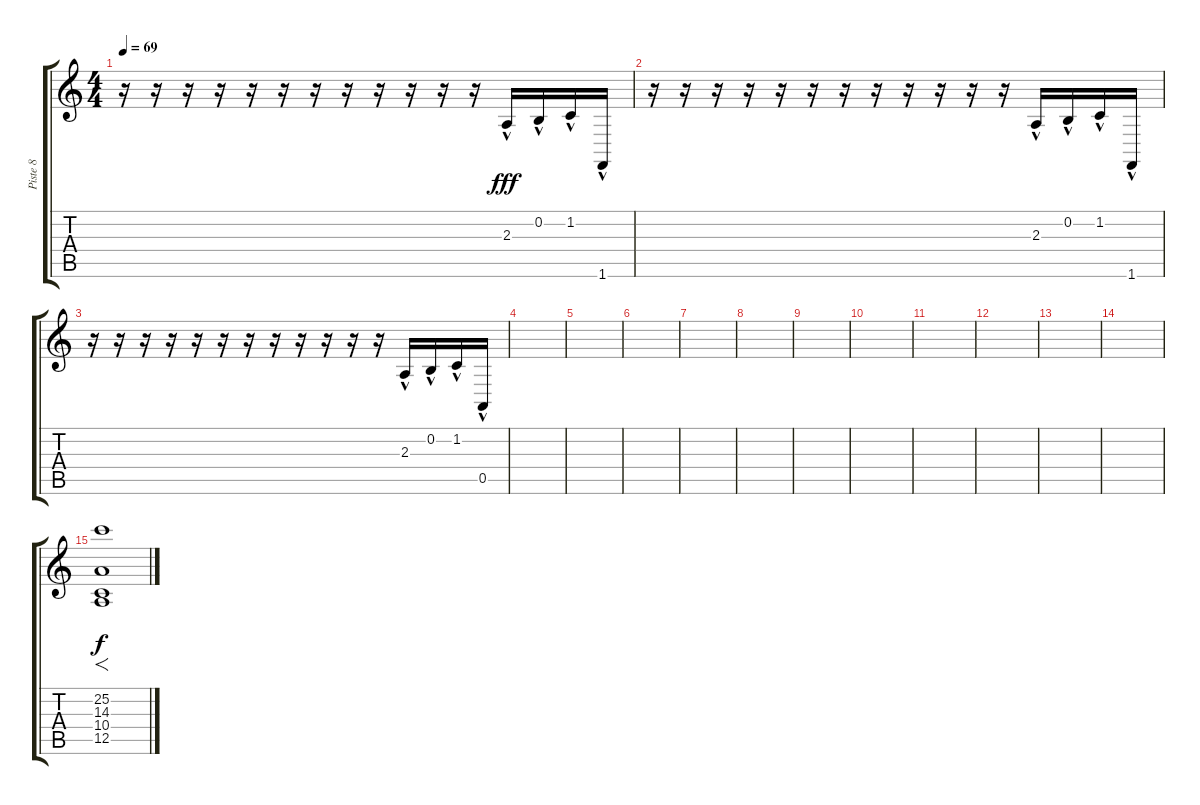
\track ("Piste 8" "Piste 8") {instrument synthstrings2}
\staff {score tabs}
\tuning (E4 B3 G3 D3 A2 E2) {hide}
\ts (4 4)
\tempo 69
\clef g2
\ks c
r.16{dy fff} r.16 r.16 r.16 r.16 r.16 r.16 r.16 r.16 r.16 r.16 r.16 2.3{hac}.16 0.2{hac}.16 1.2{hac}.16 1.6{hac}.16 |
r.16 r.16 r.16 r.16 r.16 r.16 r.16 r.16 r.16 r.16 r.16 r.16 2.3{hac}.16 0.2{hac}.16 1.2{hac}.16 1.6{hac}.16 |
r.16 r.16 r.16 r.16 r.16 r.16 r.16 r.16 r.16 r.16 r.16 r.16 2.3{hac}.16 0.2{hac}.16 1.2{hac}.16 0.5{hac}.16 |
|
|
|
|
|
|
|
|
|
|
|
(25.2 14.3 10.4 12.5).1{f dy f}
